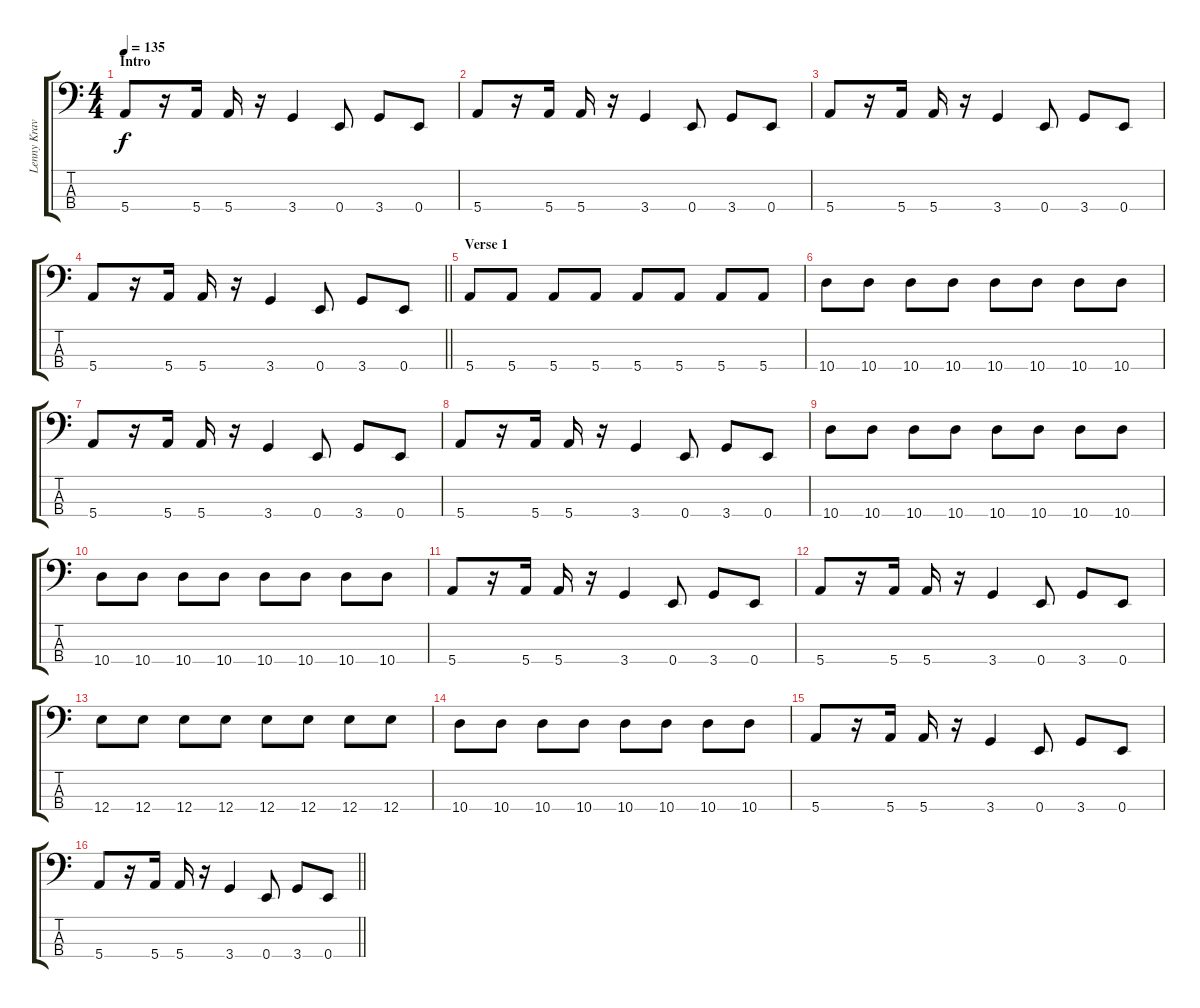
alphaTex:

\track ("Lenny Kravitz (bass)" "Lenny Krav") {instrument electricbasspick}
\staff {score tabs}
\tuning (G2 D2 A1 E1) {hide}
\ts (4 4)
\section ("" "Intro")
\tempo 135
\clef f4
\ks c
5.4.8{dy f instrument electricbasspick} r.16 5.4.16 5.4.16 r.16 3.4.4 0.4.8 3.4.8 0.4.8 |
5.4.8 r.16 5.4.16 5.4.16 r.16 3.4.4 0.4.8 3.4.8 0.4.8 |
5.4.8 r.16 5.4.16 5.4.16 r.16 3.4.4 0.4.8 3.4.8 0.4.8 |
\barLineRight lightlight
5.4.8 r.16 5.4.16 5.4.16 r.16 3.4.4 0.4.8 3.4.8 0.4.8 |
\section ("" "Verse 1")
5.4.8 5.4.8 5.4.8 5.4.8 5.4.8 5.4.8 5.4.8 5.4.8 |
10.4.8 10.4.8 10.4.8 10.4.8 10.4.8 10.4.8 10.4.8 10.4.8 |
5.4.8 r.16 5.4.16 5.4.16 r.16 3.4.4 0.4.8 3.4.8 0.4.8 |
5.4.8 r.16 5.4.16 5.4.16 r.16 3.4.4 0.4.8 3.4.8 0.4.8 |
10.4.8 10.4.8 10.4.8 10.4.8 10.4.8 10.4.8 10.4.8 10.4.8 |
10.4.8 10.4.8 10.4.8 10.4.8 10.4.8 10.4.8 10.4.8 10.4.8 |
5.4.8 r.16 5.4.16 5.4.16 r.16 3.4.4 0.4.8 3.4.8 0.4.8 |
5.4.8 r.16 5.4.16 5.4.16 r.16 3.4.4 0.4.8 3.4.8 0.4.8 |
12.4.8 12.4.8 12.4.8 12.4.8 12.4.8 12.4.8 12.4.8 12.4.8 |
10.4.8 10.4.8 10.4.8 10.4.8 10.4.8 10.4.8 10.4.8 10.4.8 |
5.4.8 r.16 5.4.16 5.4.16 r.16 3.4.4 0.4.8 3.4.8 0.4.8 |
\barLineRight lightlight
5.4.8 r.16 5.4.16 5.4.16 r.16 3.4.4 0.4.8 3.4.8 0.4.8
